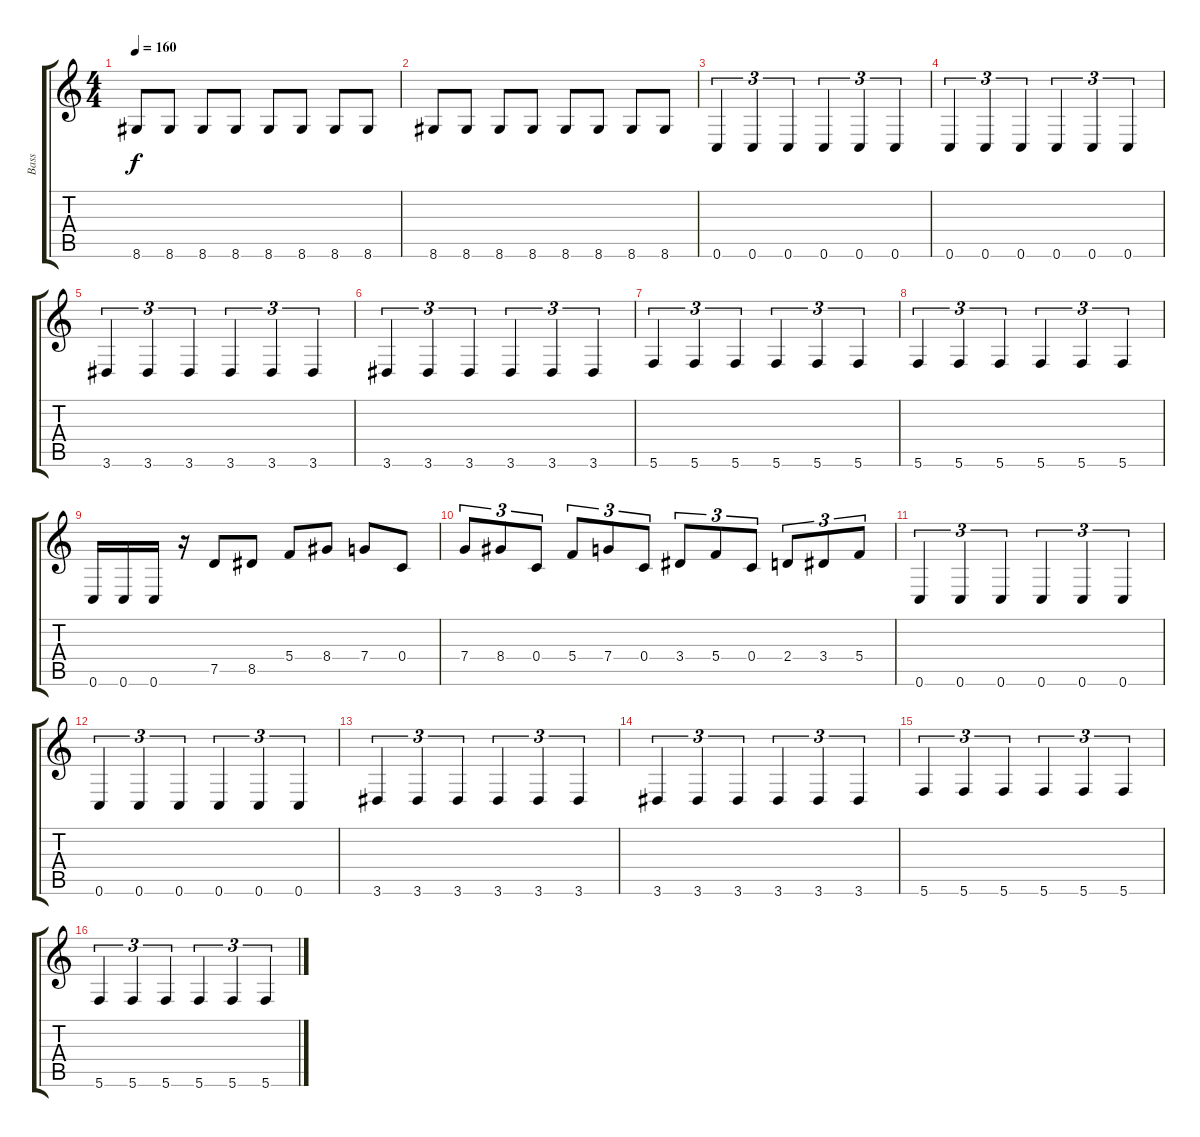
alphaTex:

\track ("Bass" "Bass") {instrument electricbasspick}
\staff {score tabs}
\tuning (D4 A3 F3 C3 G2 C2) {hide}
\ts (4 4)
\tempo 160
\clef g2
\ks c
8.6.8{dy f} 8.6.8 8.6.8 8.6.8 8.6.8 8.6.8 8.6.8 8.6.8 |
8.6.8 8.6.8 8.6.8 8.6.8 8.6.8 8.6.8 8.6.8 8.6.8 |
0.6.4{tu (3 2)} 0.6.4{tu (3 2)} 0.6.4{tu (3 2)} 0.6.4{tu (3 2)} 0.6.4{tu (3 2)} 0.6.4{tu (3 2)} |
0.6.4{tu (3 2)} 0.6.4{tu (3 2)} 0.6.4{tu (3 2)} 0.6.4{tu (3 2)} 0.6.4{tu (3 2)} 0.6.4{tu (3 2)} |
3.6.4{tu (3 2)} 3.6.4{tu (3 2)} 3.6.4{tu (3 2)} 3.6.4{tu (3 2)} 3.6.4{tu (3 2)} 3.6.4{tu (3 2)} |
3.6.4{tu (3 2)} 3.6.4{tu (3 2)} 3.6.4{tu (3 2)} 3.6.4{tu (3 2)} 3.6.4{tu (3 2)} 3.6.4{tu (3 2)} |
5.6.4{tu (3 2)} 5.6.4{tu (3 2)} 5.6.4{tu (3 2)} 5.6.4{tu (3 2)} 5.6.4{tu (3 2)} 5.6.4{tu (3 2)} |
5.6.4{tu (3 2)} 5.6.4{tu (3 2)} 5.6.4{tu (3 2)} 5.6.4{tu (3 2)} 5.6.4{tu (3 2)} 5.6.4{tu (3 2)} |
0.6.16 0.6.16 0.6.16 r.16 7.5.8 8.5.8 5.4.8 8.4.8 7.4.8 0.4.8 |
7.4.8{tu (3 2)} 8.4.8{tu (3 2)} 0.4.8{tu (3 2)} 5.4.8{tu (3 2)} 7.4.8{tu (3 2)} 0.4.8{tu (3 2)} 3.4.8{tu (3 2)} 5.4.8{tu (3 2)} 0.4.8{tu (3 2)} 2.4.8{tu (3 2)} 3.4.8{tu (3 2)} 5.4.8{tu (3 2)} |
0.6.4{tu (3 2)} 0.6.4{tu (3 2)} 0.6.4{tu (3 2)} 0.6.4{tu (3 2)} 0.6.4{tu (3 2)} 0.6.4{tu (3 2)} |
0.6.4{tu (3 2)} 0.6.4{tu (3 2)} 0.6.4{tu (3 2)} 0.6.4{tu (3 2)} 0.6.4{tu (3 2)} 0.6.4{tu (3 2)} |
3.6.4{tu (3 2)} 3.6.4{tu (3 2)} 3.6.4{tu (3 2)} 3.6.4{tu (3 2)} 3.6.4{tu (3 2)} 3.6.4{tu (3 2)} |
3.6.4{tu (3 2)} 3.6.4{tu (3 2)} 3.6.4{tu (3 2)} 3.6.4{tu (3 2)} 3.6.4{tu (3 2)} 3.6.4{tu (3 2)} |
5.6.4{tu (3 2)} 5.6.4{tu (3 2)} 5.6.4{tu (3 2)} 5.6.4{tu (3 2)} 5.6.4{tu (3 2)} 5.6.4{tu (3 2)} |
5.6.4{tu (3 2)} 5.6.4{tu (3 2)} 5.6.4{tu (3 2)} 5.6.4{tu (3 2)} 5.6.4{tu (3 2)} 5.6.4{tu (3 2)}
